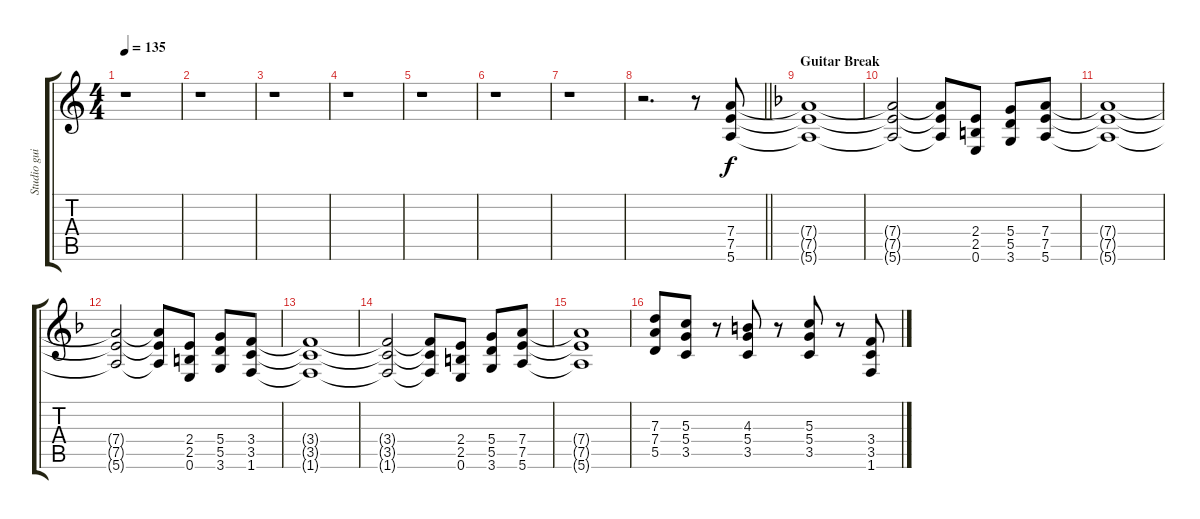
\track ("Studio guitar" "Studio gui") {instrument distortionguitar}
\staff {score tabs}
\tuning (E4 B3 G3 D3 A2 E2) {hide}
\ts (4 4)
\tempo 135
\clef g2
\ks c
r.1{dy f} |
r.1 |
r.1 |
r.1 |
r.1 |
r.1 |
r.1 |
\barLineRight lightlight
r.2{d} r.8 (7.4 7.5 5.6).8 |
\section ("" "Guitar Break")
\ks f
(7.4{t} 7.5{t} 5.6{t}).1 |
(7.4{t} 7.5{t} 5.6{t}).2 (7.4{t} 7.5{t} 5.6{t}).8 (2.4 2.5 0.6).8 (5.4 5.5 3.6).8 (7.4 7.5 5.6).8 |
(7.4{t} 7.5{t} 5.6{t}).1 |
(7.4{t} 7.5{t} 5.6{t}).2 (7.4{t} 7.5{t} 5.6{t}).8 (2.4 2.5 0.6).8 (5.4 5.5 3.6).8 (3.4 3.5 1.6).8 |
(3.4{t} 3.5{t} 1.6{t}).1 |
(3.4{t} 3.5{t} 1.6{t}).2 (3.4{t} 3.5{t} 1.6{t}).8 (2.4 2.5 0.6).8 (5.4 5.5 3.6).8 (7.4 7.5 5.6).8 |
(7.4{t} 7.5{t} 5.6{t}).1 |
(7.3 7.4 5.5).8 (5.3 5.4 3.5).8 r.8 (4.3 5.4 3.5).8 r.8 (5.3 5.4 3.5).8 r.8 (3.4 3.5 1.6).8
